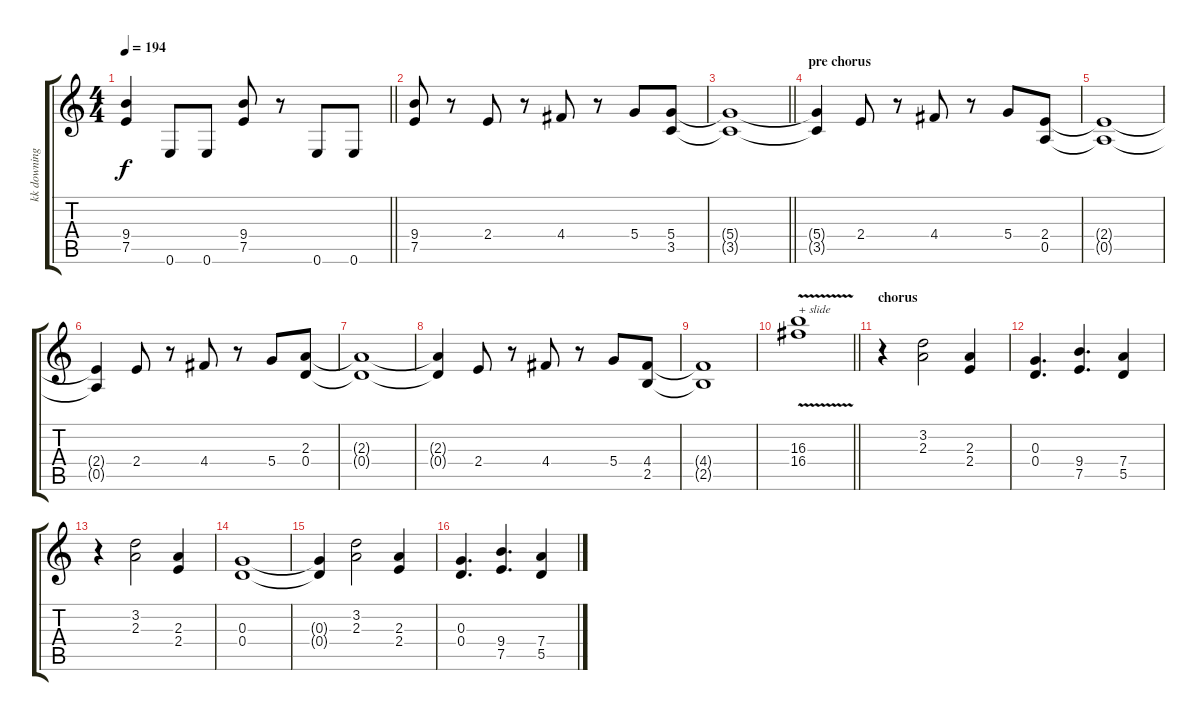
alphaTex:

\track ("kk downing" "kk downing") {instrument distortionguitar}
\staff {score tabs}
\tuning (E4 B3 G3 D3 A2 E2) {hide}
\ts (4 4)
\tempo 194
\clef g2
\barLineRight lightlight
\ks c
(9.4{t} 7.5{t}).4{dy f} 0.6.8 0.6.8 (9.4 7.5).8 r.8 0.6.8 0.6.8 |
(9.4 7.5).8 r.8 2.4.8 r.8 4.4.8 r.8 5.4.8 (5.4 3.5).8 |
\barLineRight lightlight
(5.4{t} 3.5{t}).1 |
\section ("" "pre chorus")
(5.4{t} 3.5{t}).4 2.4.8 r.8 4.4.8 r.8 5.4.8 (2.4 0.5).8 |
(2.4{t} 0.5{t}).1 |
(2.4{t} 0.5{t}).4 2.4.8 r.8 4.4.8 r.8 5.4.8 (2.3 0.4).8 |
(2.3{t} 0.4{t}).1 |
(2.3{t} 0.4{t}).4 2.4.8 r.8 4.4.8 r.8 5.4.8 (4.4 2.5).8 |
(4.4{t} 2.5{t}).1 |
\barLineRight lightlight
(16.3{v} 16.4{v}).1{txt "+ slide"} |
\section ("" "chorus")
r.4 (3.2 2.3).2 (2.3 2.4).4 |
(0.3 0.4).4{d} (9.4 7.5).4{d} (7.4 5.5).4 |
r.4 (3.2 2.3).2 (2.3 2.4).4 |
(0.3 0.4).1 |
(0.3{t} 0.4{t}).4 (3.2 2.3).2 (2.3 2.4).4 |
(0.3 0.4).4{d} (9.4 7.5).4{d} (7.4 5.5).4
